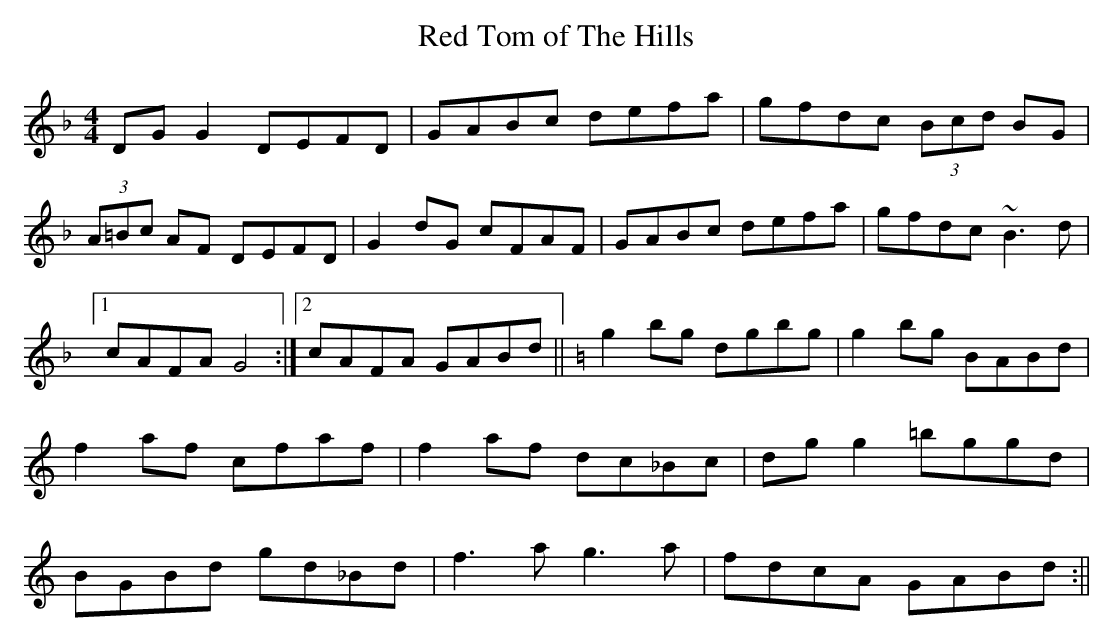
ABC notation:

X:1
T:Red Tom of The Hills
M:4/4
L:1/8
K:F
DGG2 DEFD|GABc defa|gfdc (3Bcd BG|(3A=Bc AF DEFD|\
G2dG cFAF|GABc defa|gfdc ~B3d|1 cAFA G4:|2 cAFA GABd||\
K:C\
g2bg dgbg|g2bg BABd|f2af cfaf|f2af dc_Bc|\
dgg2 =bggd|BGBd gd_Bd|f3a g3a|fdcA GABd:||
